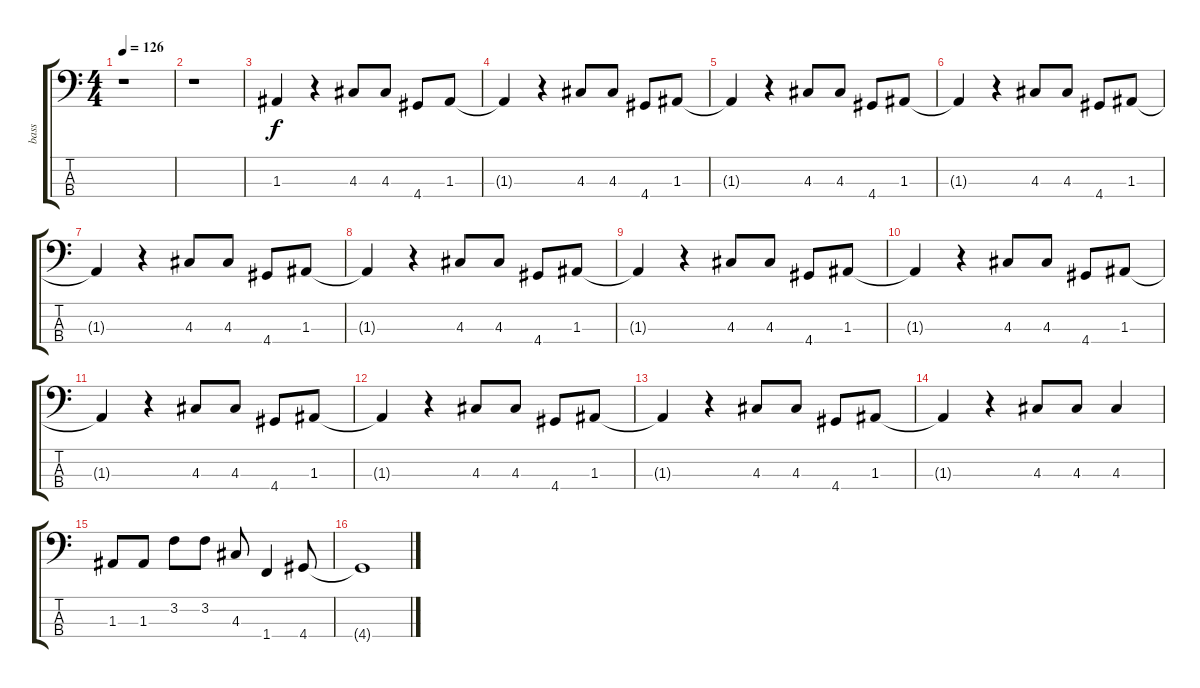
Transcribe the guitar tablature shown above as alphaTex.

\track ("bass" "bass") {instrument electricbasspick}
\staff {score tabs}
\tuning (G2 D2 A1 E1) {hide}
\ts (4 4)
\tempo 126
\clef f4
\ks c
r.1{dy f} |
r.1 |
1.3.4 r.4 4.3.8 4.3.8 4.4.8 1.3.8 |
1.3{t}.4 r.4 4.3.8 4.3.8 4.4.8 1.3.8 |
1.3{t}.4 r.4 4.3.8 4.3.8 4.4.8 1.3.8 |
1.3{t}.4 r.4 4.3.8 4.3.8 4.4.8 1.3.8 |
1.3{t}.4 r.4 4.3.8 4.3.8 4.4.8 1.3.8 |
1.3{t}.4 r.4 4.3.8 4.3.8 4.4.8 1.3.8 |
1.3{t}.4 r.4 4.3.8 4.3.8 4.4.8 1.3.8 |
1.3{t}.4 r.4 4.3.8 4.3.8 4.4.8 1.3.8 |
1.3{t}.4 r.4 4.3.8 4.3.8 4.4.8 1.3.8 |
1.3{t}.4 r.4 4.3.8 4.3.8 4.4.8 1.3.8 |
1.3{t}.4 r.4 4.3.8 4.3.8 4.4.8 1.3.8 |
1.3{t}.4 r.4 4.3.8 4.3.8 4.3.4 |
1.3.8 1.3.8 3.2.8 3.2.8 4.3.8 1.4.4 4.4.8 |
4.4{t}.1
